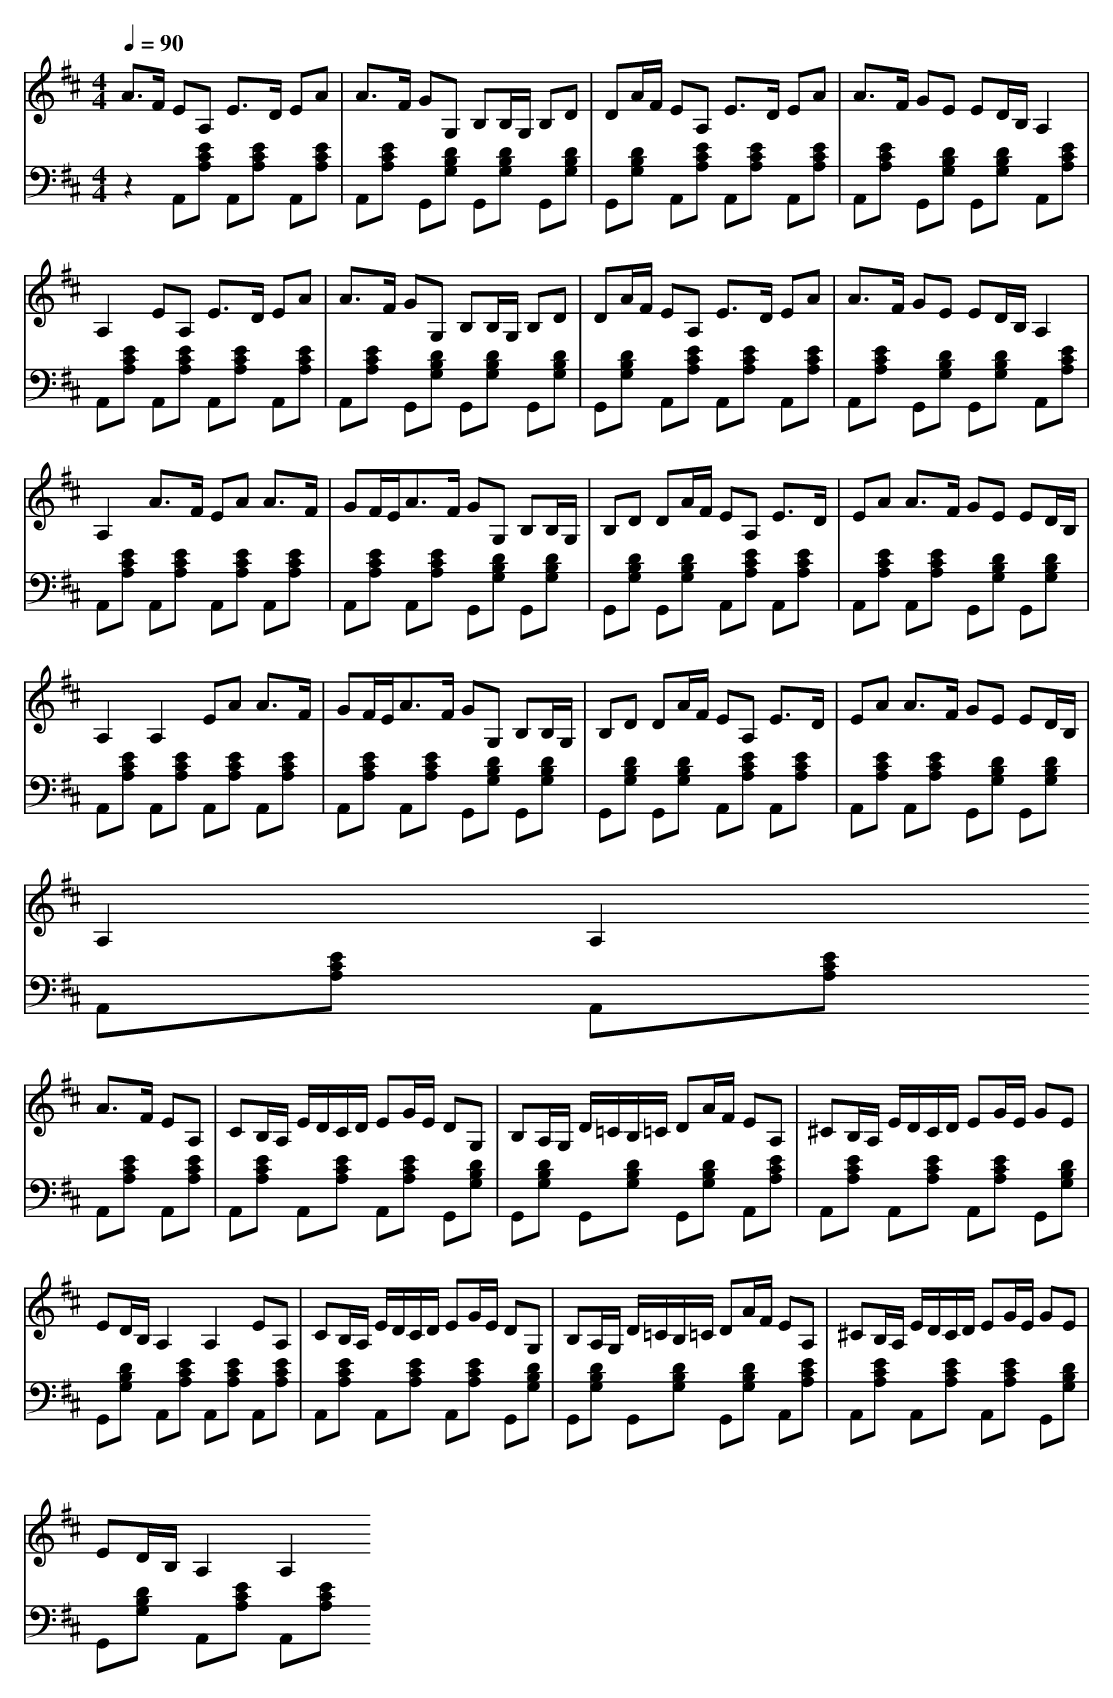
X:1
T:
M: 4/4
L: 1/8
Q:1/4=90
K:D % 2 sharps
V:1
A3/2F/2 EA, E3/2D/2 EA|A3/2F/2 GG, B,B,/2G,/2 B,D|DA/2F/2 EA, E3/2D/2 EA|A3/2F/2 GE ED/2B,/2 A,2|
A,2 EA, E3/2D/2 EA|A3/2F/2 GG, B,B,/2G,/2 B,D|DA/2F/2 EA, E3/2D/2 EA|A3/2F/2 GE ED/2B,/2 A,2|
A,2
A3/2F/2 EA A3/2F/2|GF/2E<AF/2 GG, B,B,/2G,/2|B,D DA/2F/2 EA, E3/2D/2|EA A3/2F/2 GE ED/2B,/2|
A,2 A,2 EA A3/2F/2|GF/2E<AF/2 GG, B,B,/2G,/2|B,D DA/2F/2 EA, E3/2D/2|EA A3/2F/2 GE ED/2B,/2|
A,2 A,2
A3/2F/2 EA,|CB,/2A,/2 E/2D/2C/2D/2 EG/2E/2 DG,|B,A,/2G,/2 D/2=C/2B,/2=C/2 DA/2F/2 EA,|^CB,/2A,/2 E/2D/2C/2D/2 EG/2E/2 GE|
ED/2B,/2 A,2 A,2 EA,|CB,/2A,/2 E/2D/2C/2D/2 EG/2E/2 DG,|B,A,/2G,/2 D/2=C/2B,/2=C/2 DA/2F/2 EA,|^CB,/2A,/2 E/2D/2C/2D/2 EG/2E/2 GE|
ED/2B,/2 A,2 A,2
V:2
z2 A,,[ECA,] A,,[ECA,] A,,[ECA,]|A,,[ECA,] G,,[DB,G,] G,,[DB,G,] G,,[DB,G,]|G,,[DB,G,] A,,[ECA,] A,,[ECA,] A,,[ECA,]|A,,[ECA,] G,,[DB,G,] G,,[DB,G,] A,,[ECA,]|
A,,[ECA,] A,,[ECA,] A,,[ECA,] A,,[ECA,]|A,,[ECA,] G,,[DB,G,] G,,[DB,G,] G,,[DB,G,]|G,,[DB,G,] A,,[ECA,] A,,[ECA,] A,,[ECA,]|A,,[ECA,] G,,[DB,G,] G,,[DB,G,] A,,[ECA,]|
A,,[ECA,]
A,,[ECA,] A,,[ECA,] A,,[ECA,]|A,,[ECA,] A,,[ECA,] G,,[DB,G,] G,,[DB,G,]|G,,[DB,G,] G,,[DB,G,] A,,[ECA,] A,,[ECA,]|A,,[ECA,] A,,[ECA,] G,,[DB,G,] G,,[DB,G,]|
A,,[ECA,] A,,[ECA,] A,,[ECA,] A,,[ECA,]|A,,[ECA,] A,,[ECA,] G,,[DB,G,] G,,[DB,G,]|G,,[DB,G,] G,,[DB,G,] A,,[ECA,] A,,[ECA,]|A,,[ECA,] A,,[ECA,] G,,[DB,G,] G,,[DB,G,]|
A,,[ECA,] A,,[ECA,]
A,,[ECA,] A,,[ECA,]|A,,[ECA,] A,,[ECA,] A,,[ECA,] G,,[DB,G,]|G,,[DB,G,] G,,[DB,G,] G,,[DB,G,] A,,[ECA,]|A,,[ECA,] A,,[ECA,] A,,[ECA,] G,,[DB,G,]|
G,,[DB,G,] A,,[ECA,] A,,[ECA,] A,,[ECA,]|A,,[ECA,] A,,[ECA,] A,,[ECA,] G,,[DB,G,]|G,,[DB,G,] G,,[DB,G,] G,,[DB,G,] A,,[ECA,]|A,,[ECA,] A,,[ECA,] A,,[ECA,] G,,[DB,G,]|
G,,[DB,G,] A,,[ECA,] A,,[ECA,]
